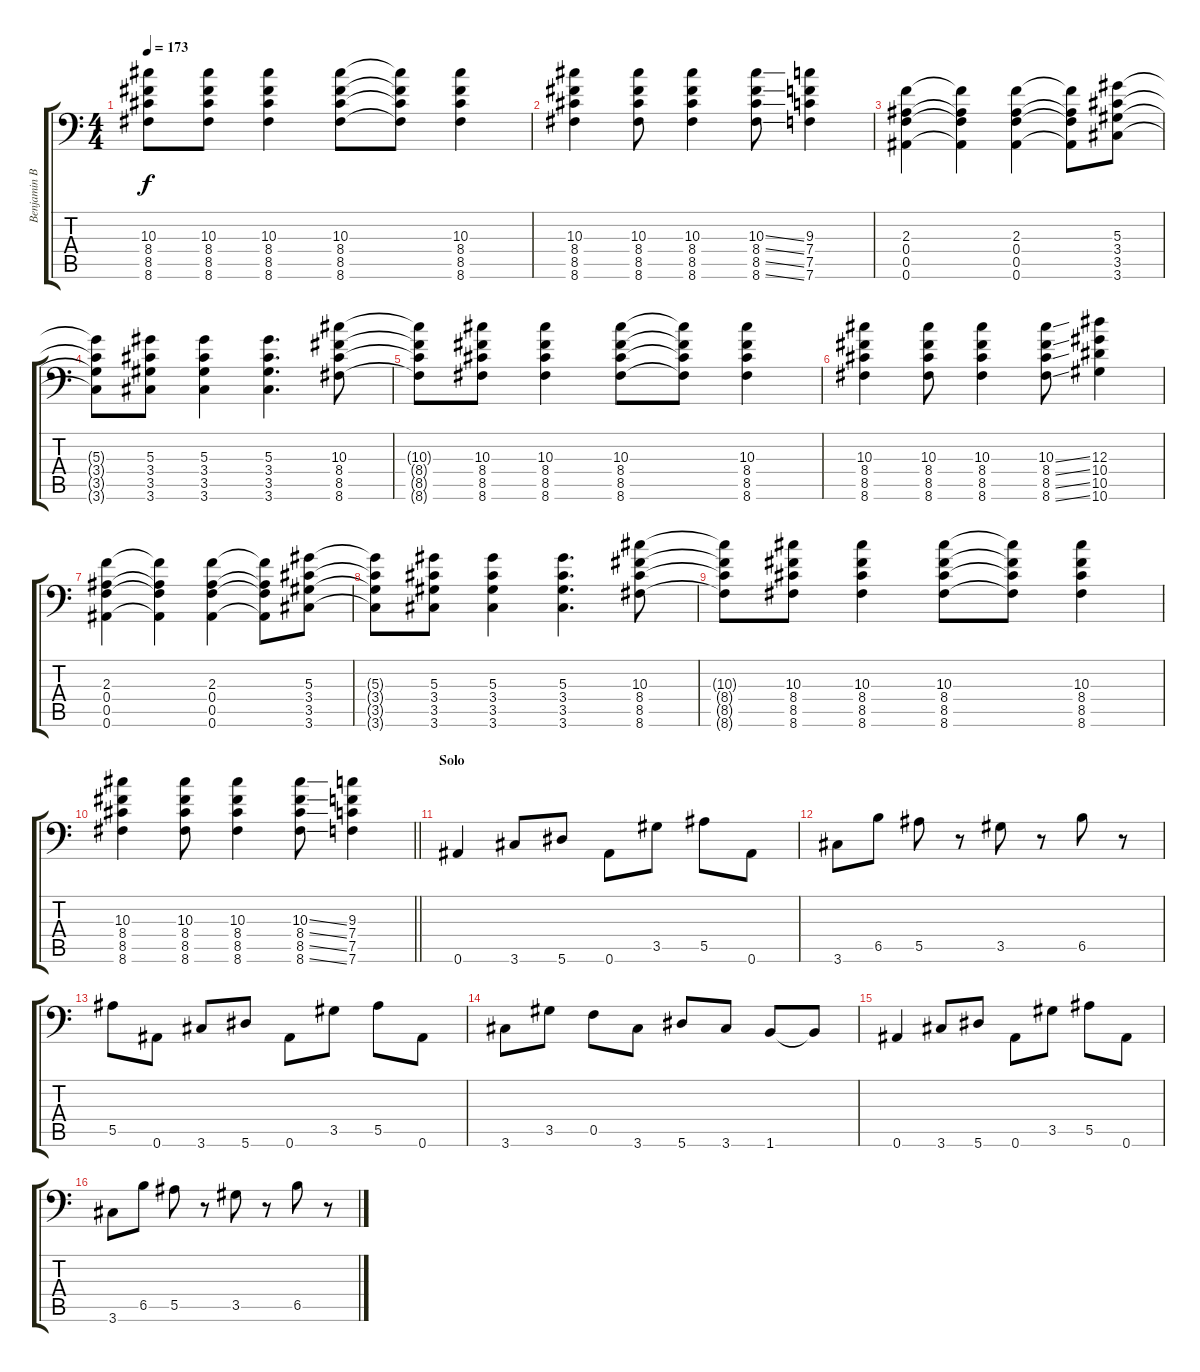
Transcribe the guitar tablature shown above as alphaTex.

\track ("Benjamin Burnley" "Benjamin B") {instrument distortionguitar}
\staff {score tabs}
\tuning (C4 G3 Eb3 Bb2 F2 Bb1) {hide}
\ts (4 4)
\tempo 173
\clef f4
\ks c
(10.3{t} 8.4{t} 8.5{t} 8.6{t}).8{dy f} (10.3 8.4 8.5 8.6).8 (10.3 8.4 8.5 8.6).4 (10.3 8.4 8.5 8.6).8 (10.3{t} 8.4{t} 8.5{t} 8.6{t}).8 (10.3 8.4 8.5 8.6).4 |
(10.3 8.4 8.5 8.6).4 (10.3 8.4 8.5 8.6).8 (10.3 8.4 8.5 8.6).4 (10.3{ss} 8.4{ss} 8.5{ss} 8.6{ss}).8 (9.3 7.4 7.5 7.6).4 |
(2.3 0.4 0.5 0.6).4 (2.3{t} 0.4{t} 0.5{t} 0.6{t}).4 (2.3 0.4 0.5 0.6).4 (2.3{t} 0.4{t} 0.5{t} 0.6{t}).8 (5.3 3.4 3.5 3.6).8 |
(5.3{t} 3.4{t} 3.5{t} 3.6{t}).8 (5.3 3.4 3.5 3.6).8 (5.3 3.4 3.5 3.6).4 (5.3 3.4 3.5 3.6).4{d} (10.3 8.4 8.5 8.6).8 |
(10.3{t} 8.4{t} 8.5{t} 8.6{t}).8 (10.3 8.4 8.5 8.6).8 (10.3 8.4 8.5 8.6).4 (10.3 8.4 8.5 8.6).8 (10.3{t} 8.4{t} 8.5{t} 8.6{t}).8 (10.3 8.4 8.5 8.6).4 |
(10.3 8.4 8.5 8.6).4 (10.3 8.4 8.5 8.6).8 (10.3 8.4 8.5 8.6).4 (10.3{ss} 8.4{ss} 8.5{ss} 8.6{ss}).8 (12.3 10.4 10.5 10.6).4 |
(2.3 0.4 0.5 0.6).4 (2.3{t} 0.4{t} 0.5{t} 0.6{t}).4 (2.3 0.4 0.5 0.6).4 (2.3{t} 0.4{t} 0.5{t} 0.6{t}).8 (5.3 3.4 3.5 3.6).8 |
(5.3{t} 3.4{t} 3.5{t} 3.6{t}).8 (5.3 3.4 3.5 3.6).8 (5.3 3.4 3.5 3.6).4 (5.3 3.4 3.5 3.6).4{d} (10.3 8.4 8.5 8.6).8 |
(10.3{t} 8.4{t} 8.5{t} 8.6{t}).8 (10.3 8.4 8.5 8.6).8 (10.3 8.4 8.5 8.6).4 (10.3 8.4 8.5 8.6).8 (10.3{t} 8.4{t} 8.5{t} 8.6{t}).8 (10.3 8.4 8.5 8.6).4 |
\barLineRight lightlight
(10.3 8.4 8.5 8.6).4 (10.3 8.4 8.5 8.6).8 (10.3 8.4 8.5 8.6).4 (10.3{ss} 8.4{ss} 8.5{ss} 8.6{ss}).8 (9.3 7.4 7.5 7.6).4 |
\section ("" "Solo")
0.6.4 3.6.8 5.6.8 0.6.8 3.5.8 5.5.8 0.6.8 |
3.6.8 6.5.8 5.5.8 r.8 3.5.8 r.8 6.5.8 r.8 |
5.5.8 0.6.8 3.6.8 5.6.8 0.6.8 3.5.8 5.5.8 0.6.8 |
3.6.8 3.5.8 0.5.8 3.6.8 5.6.8 3.6.8 1.6.8 1.6{t}.8 |
0.6.4 3.6.8 5.6.8 0.6.8 3.5.8 5.5.8 0.6.8 |
3.6.8 6.5.8 5.5.8 r.8 3.5.8 r.8 6.5.8 r.8
